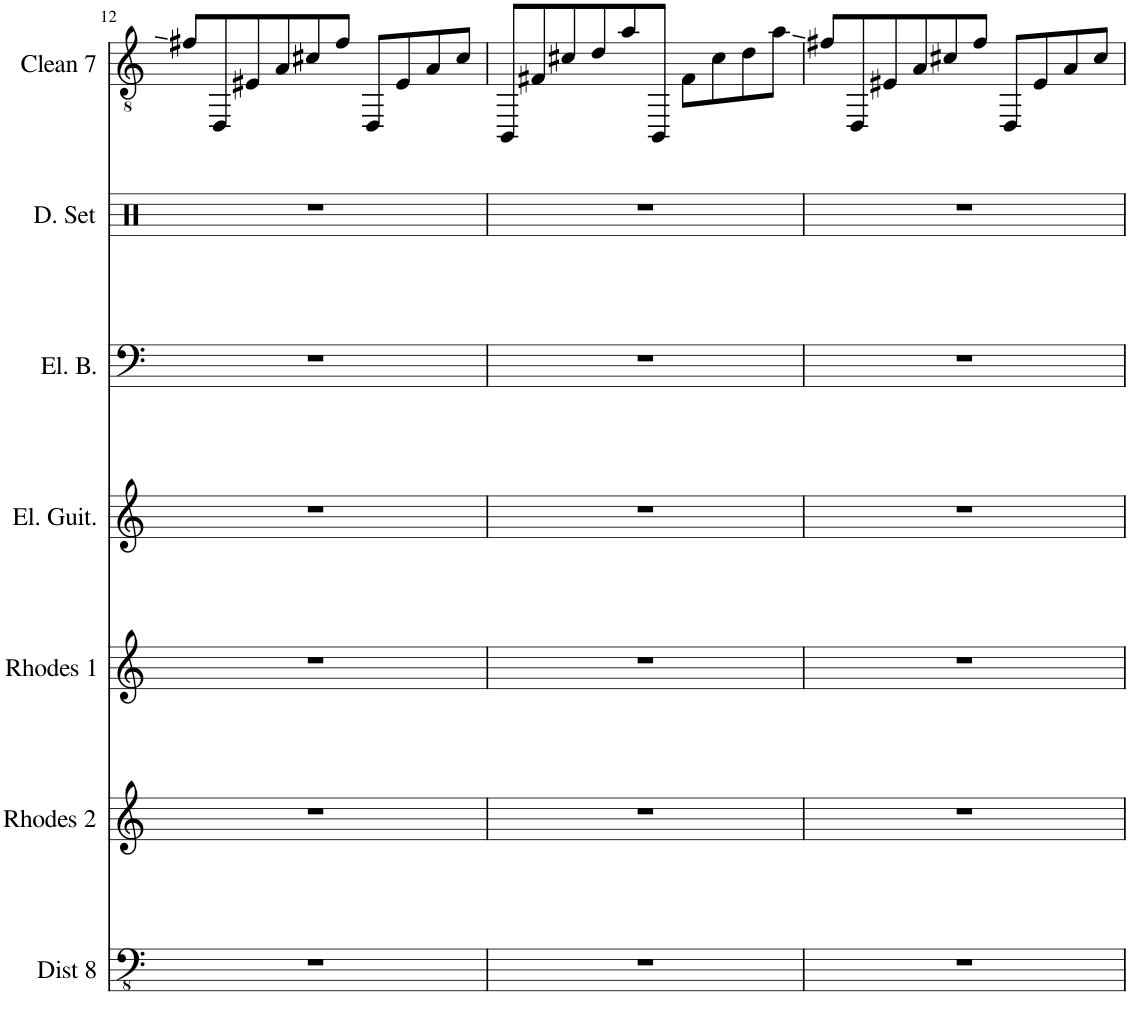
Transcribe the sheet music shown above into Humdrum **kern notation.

**kern	**kern	**kern	**kern	**kern	**kern	**kern
*part7	*part6	*part5	*part4	*part3	*part2	*part1
*staff7	*staff6	*staff5	*staff4	*staff3	*staff2	*staff1
*I"Distorted 8-string Guitar	*I"Rhodes Piano 2	*I"Rhodes Piano 1	*I"Electric Guitar	*I"Electric Bass	*I"Drumset	*I"7-string Electric Guitar
*I'Dist 8	*I'Rhodes 2	*I'Rhodes 1	*I'El. Guit.	*I'El. B.	*I'D. Set	*
!!LO:PB:g=z
*clefFv4	*clefG2	*clefG2	*clefG2	*clefF4	*clefX	*clefGv2
*	*	*	*	*Trd7c12	*	*
*k[]	*k[]	*k[]	*k[]	*k[]	*k[]	*k[]
*M5/4	*M5/4	*M5/4	*M5/4	*M5/4	*M5/4	*M5/4
=12	=12	=12	=12	=12	=12	=12
4%5r	4%5r	4%5r	4%5r	4%5r	4%5r	8f#X/L
.	.	.	.	.	.	8DD/
.	.	.	.	.	.	8E#X/
.	.	.	.	.	.	8A/
.	.	.	.	.	.	8c#X/
.	.	.	.	.	.	8f#/J
.	.	.	.	.	.	8DD/L
.	.	.	.	.	.	8E#/
.	.	.	.	.	.	8A/
.	.	.	.	.	.	8c#/J
=13	=13	=13	=13	=13	=13	=13
4%5r	4%5r	4%5r	4%5r	4%5r	4%5r	8BBB/L
.	.	.	.	.	.	8F#X/
.	.	.	.	.	.	8c#X/
.	.	.	.	.	.	8d/
.	.	.	.	.	.	8a/
.	.	.	.	.	.	8BBB/J
.	.	.	.	.	.	8F#\L
.	.	.	.	.	.	8c#\
.	.	.	.	.	.	8d\
.	.	.	.	.	.	8a\J
=14	=14	=14	=14	=14	=14	=14
4%5r	4%5r	4%5r	4%5r	4%5r	4%5r	8f#X/L
.	.	.	.	.	.	8DD/
.	.	.	.	.	.	8E#X/
.	.	.	.	.	.	8A/
.	.	.	.	.	.	8c#X/
.	.	.	.	.	.	8f#/J
.	.	.	.	.	.	8DD/L
.	.	.	.	.	.	8E#/
.	.	.	.	.	.	8A/
.	.	.	.	.	.	8c#/J
=	=	=	=	=	=	=
*-	*-	*-	*-	*-	*-	*-
